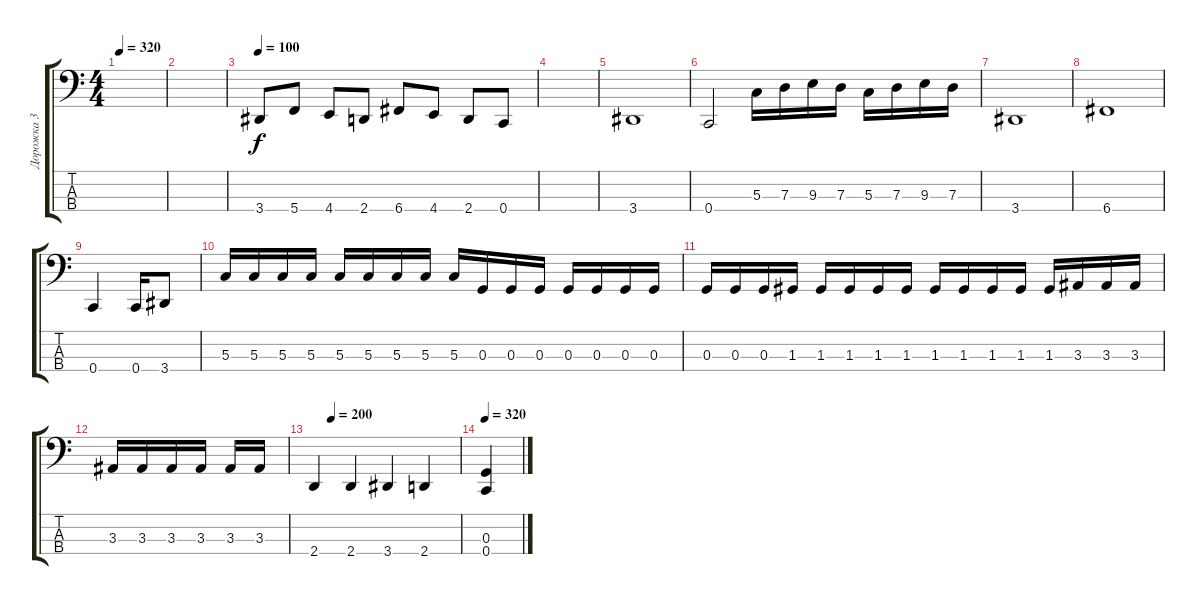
\track ("Дорожка 3" "Дорожка 3") {instrument electricbassfinger}
\staff {score tabs}
\tuning (F2 C2 G1 C1) {hide}
\ts (4 4)
\tempo 320
\clef f4
\ks c
|
|
\tempo 100
3.4.8 5.4.8 4.4.8 2.4.8 6.4.8 4.4.8 2.4.8 0.4.8 |
|
3.4.1 |
0.4.2 5.3.16 7.3.16 9.3.16 7.3.16 5.3.16 7.3.16 9.3.16 7.3.16 |
3.4.1 |
6.4.1 |
0.4.4 0.4.16 3.4.8 |
5.3.16 5.3.16 5.3.16 5.3.16 5.3.16 5.3.16 5.3.16 5.3.16 5.3.16 0.3.16 0.3.16 0.3.16 0.3.16 0.3.16 0.3.16 0.3.16 |
0.3.16 0.3.16 0.3.16 1.3.16 1.3.16 1.3.16 1.3.16 1.3.16 1.3.16 1.3.16 1.3.16 1.3.16 1.3.16 3.3.16 3.3.16 3.3.16 |
3.3.16 3.3.16 3.3.16 3.3.16 3.3.16 3.3.16 |
\tempo (200 0.125)
2.4.4 2.4.4 3.4.4 2.4.4 |
\tempo 320
(0.3 0.4).4
